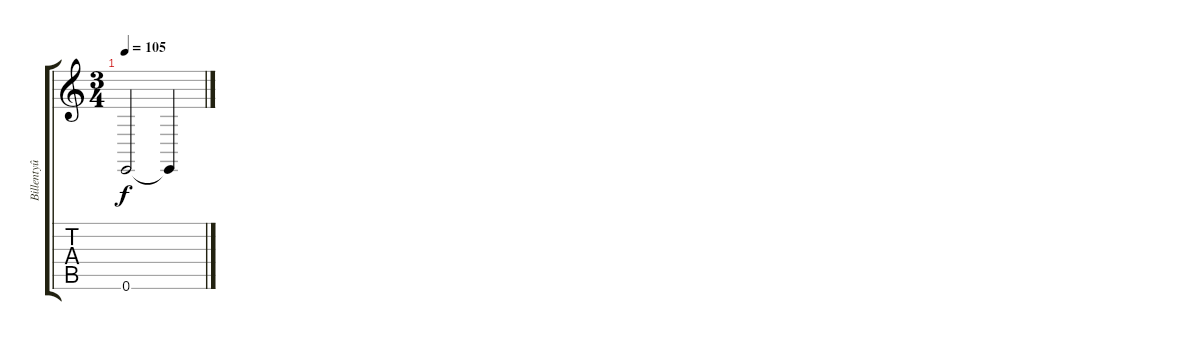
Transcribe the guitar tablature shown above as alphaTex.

\track ("Billentyû" "Billentyû") {instrument brightacousticpiano}
\staff {score tabs}
\tuning (E4 B3 G3 D3 A2 E2) {hide}
\ts (3 4)
\tempo 105
\clef g2
\ks c
0.6{t}.2{dy f} 0.6{t}.4
